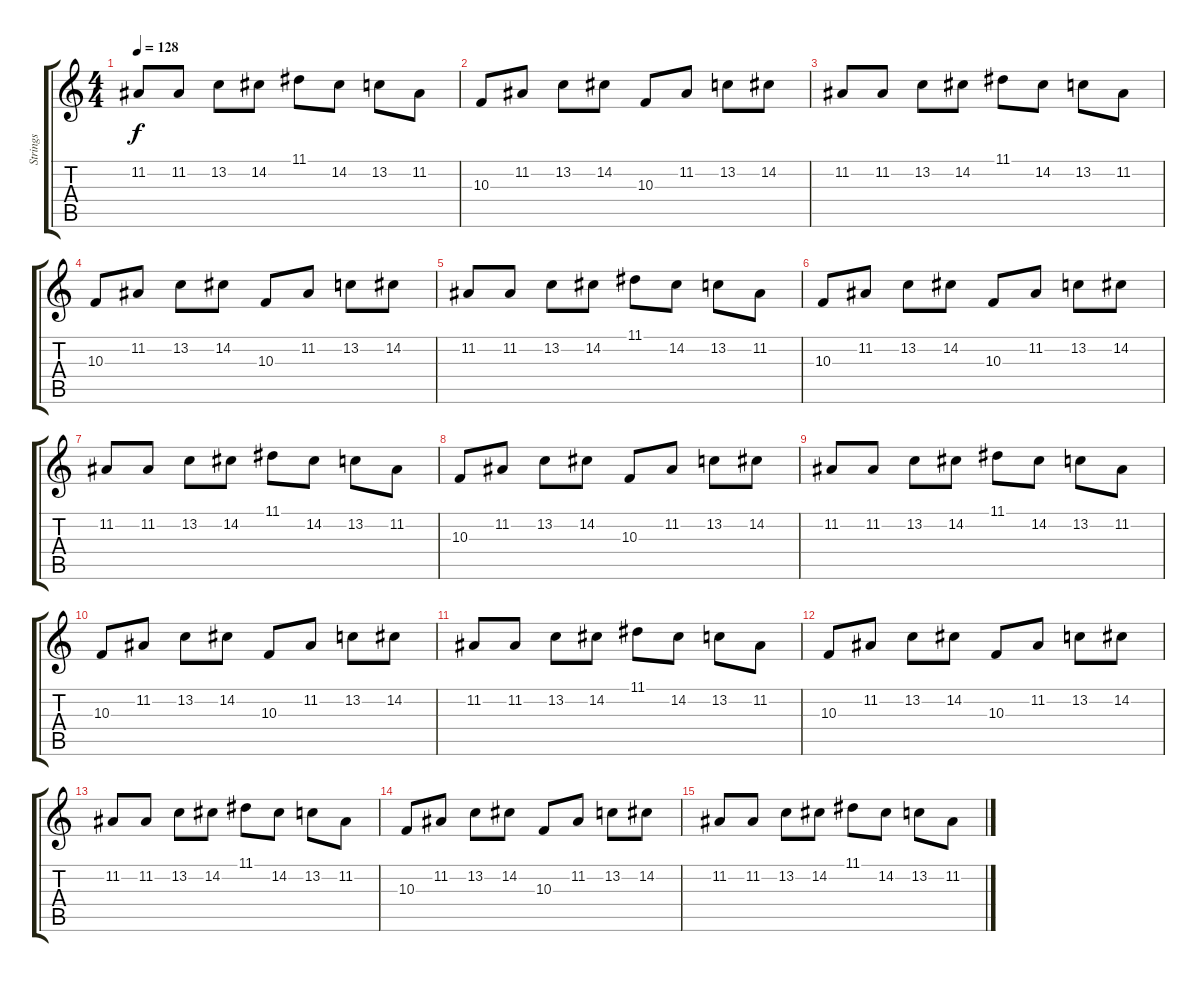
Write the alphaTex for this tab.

\track ("Strings" "Strings") {instrument stringensemble1}
\staff {score tabs}
\tuning (E4 B3 G3 D3 A2 E2) {hide}
\ts (4 4)
\tempo 128
\clef g2
\ks c
11.2.8{dy f} 11.2.8 13.2.8 14.2.8 11.1.8 14.2.8 13.2.8 11.2.8 |
10.3.8 11.2.8 13.2.8 14.2.8 10.3.8 11.2.8 13.2.8 14.2.8 |
11.2.8 11.2.8 13.2.8 14.2.8 11.1.8 14.2.8 13.2.8 11.2.8 |
10.3.8 11.2.8 13.2.8 14.2.8 10.3.8 11.2.8 13.2.8 14.2.8 |
11.2.8 11.2.8 13.2.8 14.2.8 11.1.8 14.2.8 13.2.8 11.2.8 |
10.3.8 11.2.8 13.2.8 14.2.8 10.3.8 11.2.8 13.2.8 14.2.8 |
11.2.8 11.2.8 13.2.8 14.2.8 11.1.8 14.2.8 13.2.8 11.2.8 |
10.3.8 11.2.8 13.2.8 14.2.8 10.3.8 11.2.8 13.2.8 14.2.8 |
11.2.8 11.2.8 13.2.8 14.2.8 11.1.8 14.2.8 13.2.8 11.2.8 |
10.3.8 11.2.8 13.2.8 14.2.8 10.3.8 11.2.8 13.2.8 14.2.8 |
11.2.8 11.2.8 13.2.8 14.2.8 11.1.8 14.2.8 13.2.8 11.2.8 |
10.3.8 11.2.8 13.2.8 14.2.8 10.3.8 11.2.8 13.2.8 14.2.8 |
11.2.8 11.2.8 13.2.8 14.2.8 11.1.8 14.2.8 13.2.8 11.2.8 |
10.3.8 11.2.8 13.2.8 14.2.8 10.3.8 11.2.8 13.2.8 14.2.8 |
11.2.8 11.2.8 13.2.8 14.2.8 11.1.8 14.2.8 13.2.8 11.2.8
